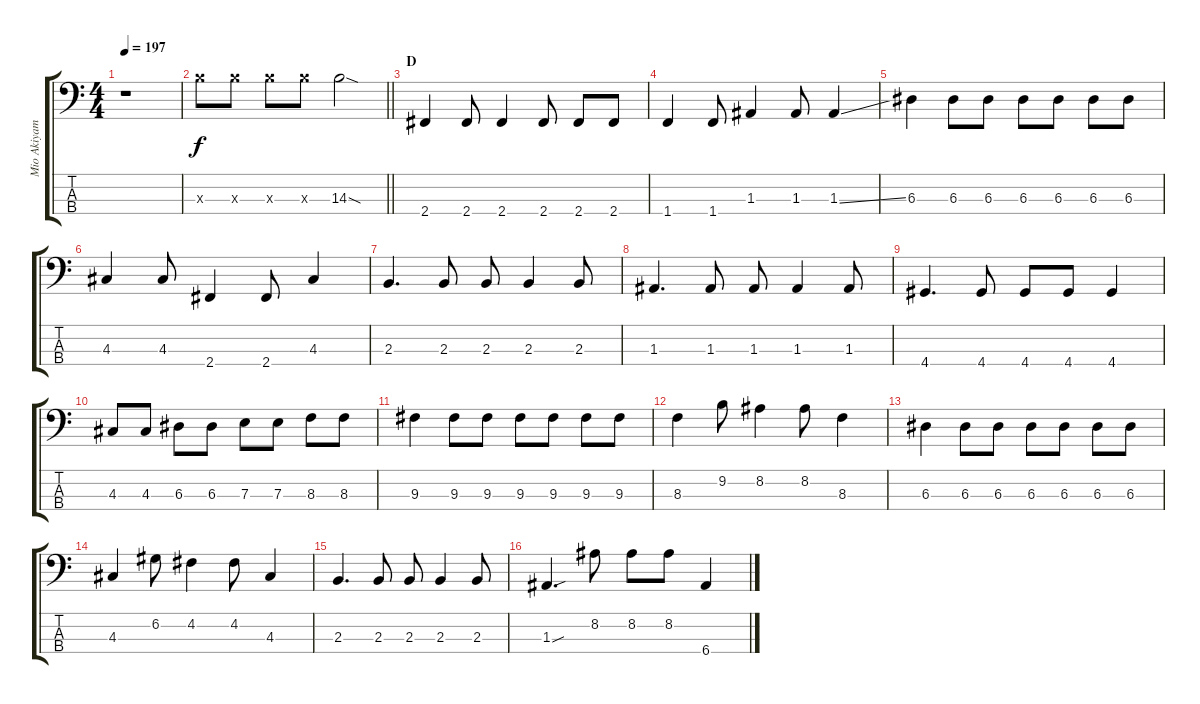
\track ("Mio Akiyama" "Mio Akiyam") {instrument electricbasspick}
\staff {score tabs}
\tuning (G2 D2 A1 E1) {hide}
\ts (4 4)
\tempo 197
\clef f4
\ks c
r.1{dy f} |
\barLineRight lightlight
14.3{x}.8 14.3{x}.8 14.3{x}.8 14.3{x}.8 14.3{sod}.2 |
\section ("" "D")
2.4.4 2.4.8 2.4.4 2.4.8 2.4.8 2.4.8 |
1.4.4 1.4.8 1.3.4 1.3.8 1.3{ss}.4 |
6.3.4 6.3.8 6.3.8 6.3.8 6.3.8 6.3.8 6.3.8 |
4.3.4 4.3.8 2.4.4 2.4.8 4.3.4 |
2.3.4{d} 2.3.8 2.3.8 2.3.4 2.3.8 |
1.3.4{d} 1.3.8 1.3.8 1.3.4 1.3.8 |
4.4.4{d} 4.4.8 4.4.8 4.4.8 4.4.4 |
4.3.8 4.3.8 6.3.8 6.3.8 7.3.8 7.3.8 8.3.8 8.3.8 |
9.3.4 9.3.8 9.3.8 9.3.8 9.3.8 9.3.8 9.3.8 |
8.3.4 9.2.8 8.2.4 8.2.8 8.3.4 |
6.3.4 6.3.8 6.3.8 6.3.8 6.3.8 6.3.8 6.3.8 |
4.3.4 6.2.8 4.2.4 4.2.8 4.3.4 |
2.3.4{d} 2.3.8 2.3.8 2.3.4 2.3.8 |
1.3{sou}.4{d} 8.2.8 8.2.8 8.2.8 6.4.4
